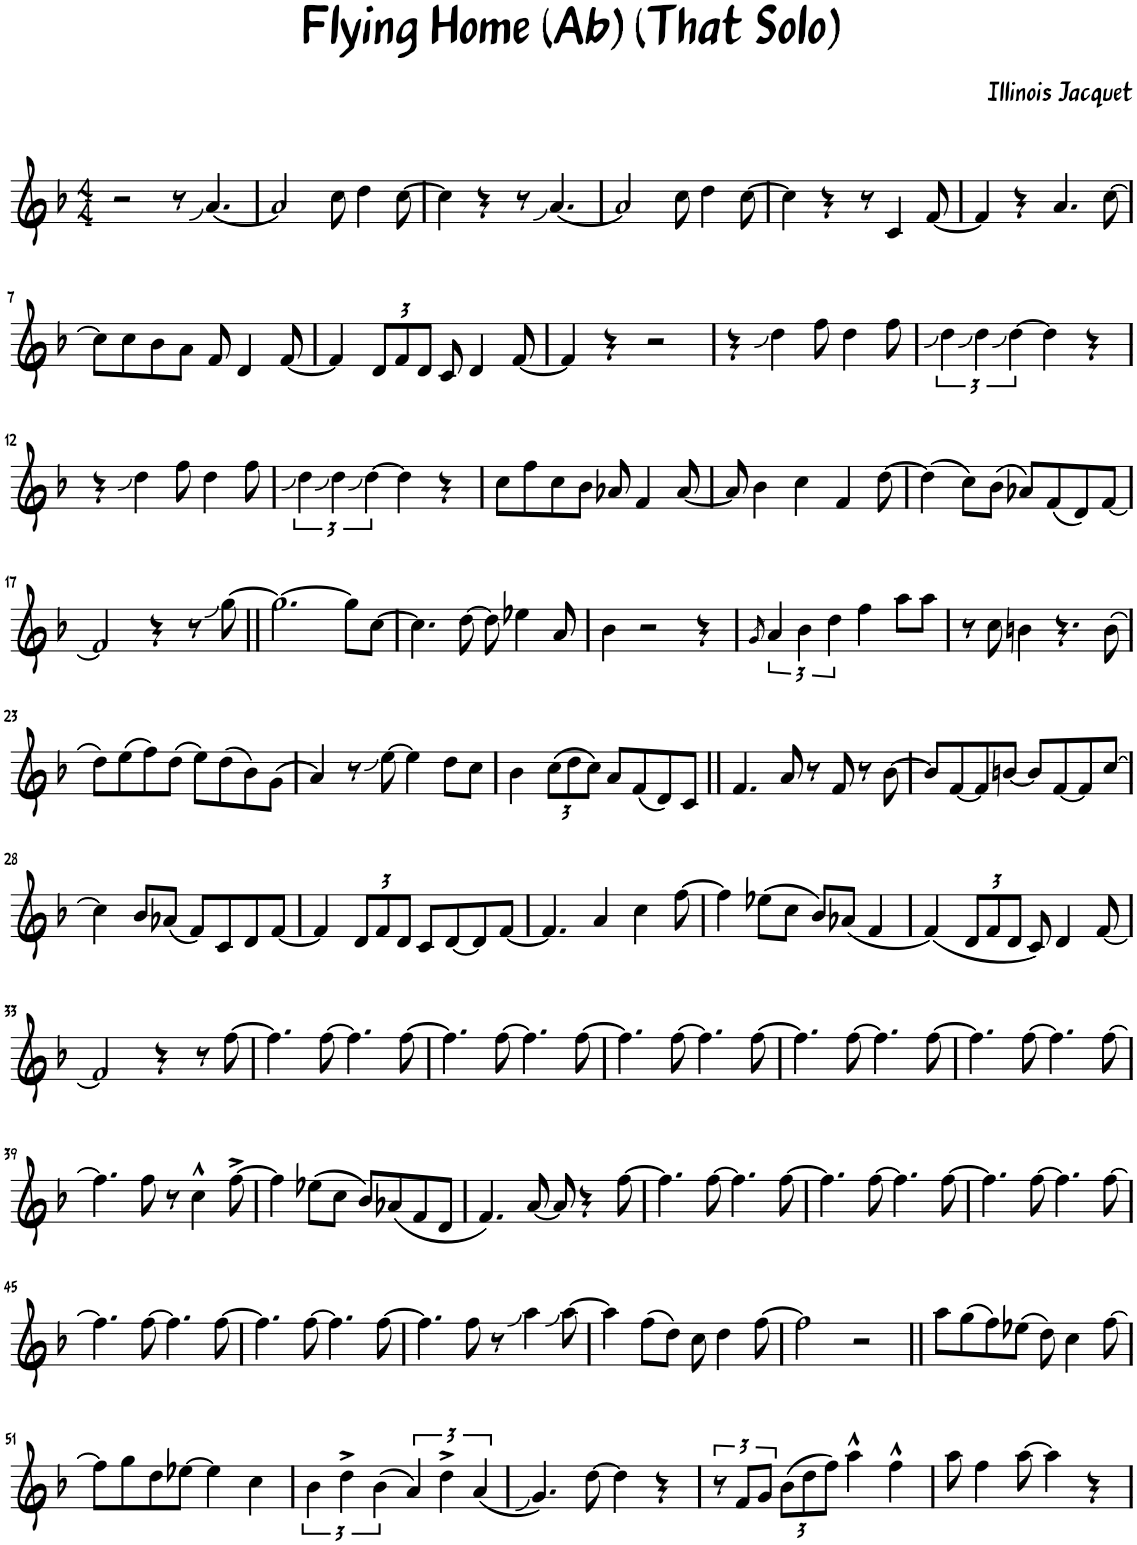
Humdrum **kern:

**kern
*part1
*staff1
*I"Alto Saxophone
*I'A. Sax.
*clefG2
*Trd5c9
*k[b-]
*M4/4
=1
2r
8r
[4.a/
=2
2a/]
8cc\
4dd\
[8cc\
=3
4cc\]
4r
8r
[4.a/
=4
2a/]
8cc\
4dd\
[8cc\
=5
4cc\]
4r
8r
4c/
[8f/
=6
4f/]
4r
4.a/
[8cc\
!!LO:LB:g=z
=7
8cc\L]
8cc\
8b-\
8a\J
8f/
4d/
[8f/
=8
4f/]
*Xbrackettup
12d/L
12f/
12d/J
8c/
4d/
[8f/
=9
4f/]
4r
2r
=10
4r
4dd\
8ff\
4dd\
8ff\
=11
*brackettup
6dd\
6dd\
[6dd\
4dd\]
4r
!!LO:LB:g=z
=12
4r
4dd\
8ff\
4dd\
8ff\
=13
6dd\
6dd\
[6dd\
4dd\]
4r
=14
8cc\L
8ff\
8cc\
8b-\J
8a-X/
4f/
[8a-/
=15
8a-/]
4b-\
4cc\
4f/
[8dd\
=16
(4dd\]
8cc\L)
(8b-\J
8a-X/L)
(8f/
8d/)
[8f/J
!!LO:LB:g=z
=17
2f/]
4r
8r
[8gg\
=18||
2.gg\_
8gg\L]
[8cc\J
=19
4.cc\]
[8dd\
8dd\]
4ee-X\
8a/
=20
4b-\
2r
4r
=21
8qg/
6a/
6b-\
6dd\
4ff\
8aa\L
8aa\J
=22
8r
8cc\
4bn\
4.r
(8b\
!!LO:LB:g=z
=23
8dd\L)
(8ee\
8ff\)
(8dd\J
8ee\L)
(8dd\
8b-\)
(8g\J
=24
4a/)
8r
[8ee\
4ee\]
8dd\L
8cc\J
=25
4b-\
*Xbrackettup
(12cc\L
12dd\
12cc\J)
8a/L
(8f/
8d/)
8c/J
=26||
4.f/
8a/
8r
8f/
8r
[8b-\
=27
8b-/L]
[8f/
8f/]
[8bn/J
8b/L]
[8f/
8f/]
[8cc/J
!!LO:LB:g=z
=28
4cc\]
8b-/L
(8a-X/J
8f/L)
8c/
8d/
[8f/J
=29
4f/]
12d/L
12f/
12d/J
8c/L
[8d/
8d/]
[8f/J
=30
4.f/]
4a/
4cc\
[8ff\
=31
4ff\]
(8ee-X\L
8cc\J
8b-/L)
(8a-X/J
4f/
=32
(4f/)
12d/L
12f/
12d/J
8c/)
4d/
[8f/
!!LO:LB:g=z
=33
2f/]
4r
8r
[8ff\
=34
4.ff\]
[8ff\
4.ff\]
[8ff\
=35
4.ff\]
[8ff\
4.ff\]
[8ff\
=36
4.ff\]
[8ff\
4.ff\]
[8ff\
=37
4.ff\]
[8ff\
4.ff\]
[8ff\
=38
4.ff\]
[8ff\
4.ff\]
[8ff\
!!LO:LB:g=z
=39
4.ff\]
8ff\
8r
4cc^^\
[8ff^\
=40
4ff\]
(8ee-X\L
8cc\J
8b-/L)
(8a-X/
8f/
8d/J
=41
4.f/)
[8a/
8a/]
4r
[8ff\
=42
4.ff\]
[8ff\
4.ff\]
[8ff\
=43
4.ff\]
[8ff\
4.ff\]
[8ff\
=44
4.ff\]
[8ff\
4.ff\]
[8ff\
!!LO:LB:g=z
=45
4.ff\]
[8ff\
4.ff\]
[8ff\
=46
4.ff\]
[8ff\
4.ff\]
[8ff\
=47
4.ff\]
8ff\
8r
4aa\
[8aa\
=48
4aa\]
(8ff\L
8dd\J)
8cc\
4dd\
[8ff\
=49
2ff\]
2r
=50||
8aa\L
(8gg\
8ff\)
(8ee-X\J
8dd\)
4cc\
[8ff\
!!LO:LB:g=z
=51
8ff\L]
8gg\
8dd\
[8ee-X\J
4ee-\]
4cc\
=52
*brackettup
6b-\
6dd^\
(6b-\
6a/)
6dd^\
(6a/
=53
4.g/)
[8dd\
4dd\]
4r
=54
12r
12f/L
12g/J
*Xbrackettup
(12b-\L
12dd\
12ff\J)
4aa^^\
4ff^^\
=55
8aa\
4ff\
[8aa\
4aa\]
4r
=
*-
